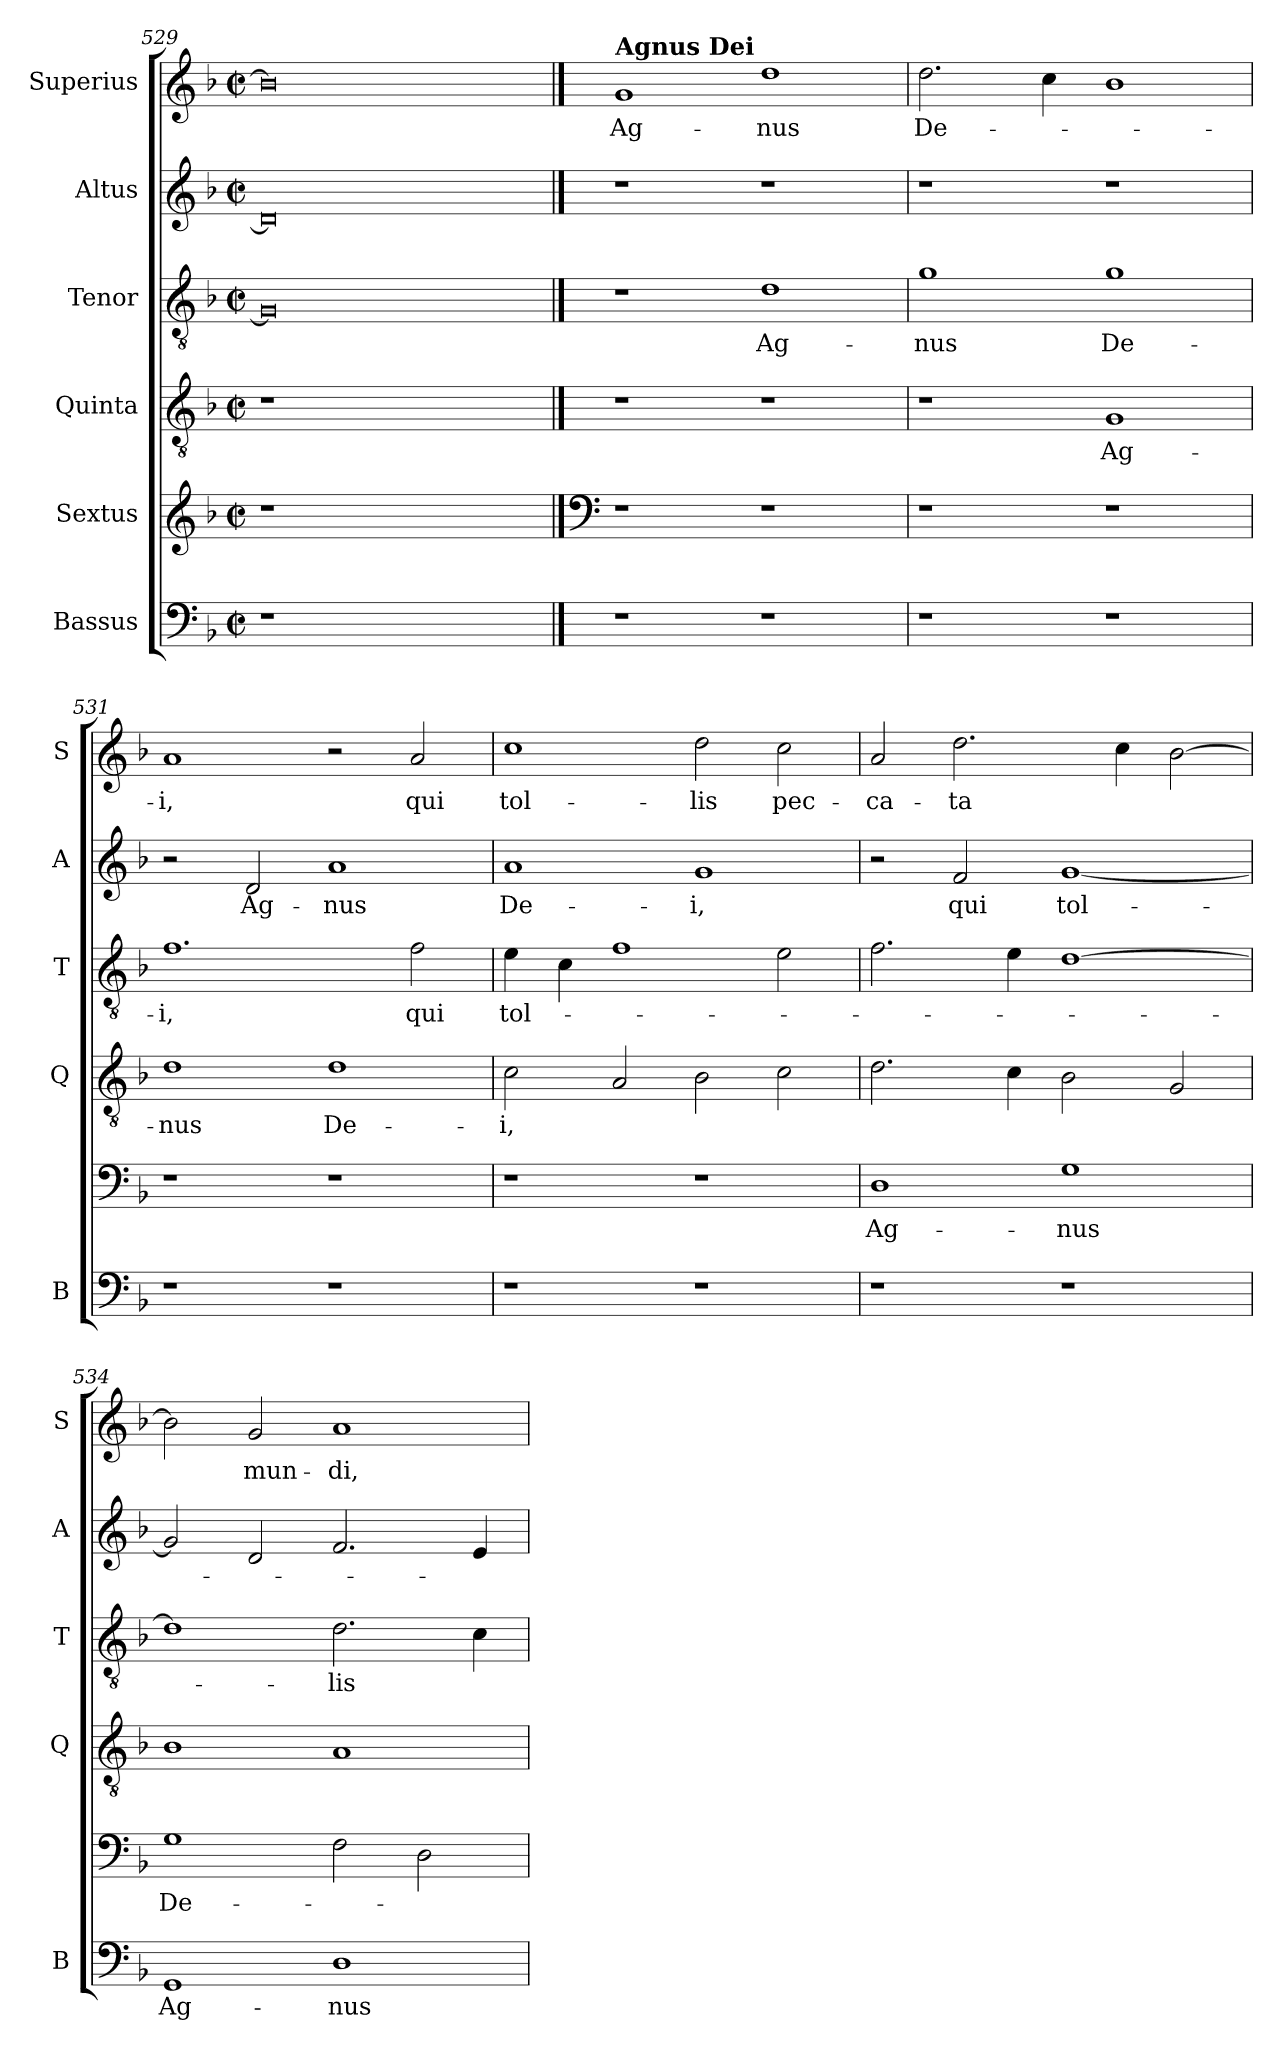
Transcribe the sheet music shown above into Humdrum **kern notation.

**kern	**text	**kern	**text	**kern	**text	**kern	**text	**kern	**text	**kern	**text
*part6	*part6	*part5	*part5	*part4	*part4	*part3	*part3	*part2	*part2	*part1	*part1
*staff6	*staff6	*staff5	*staff5	*staff4	*staff4	*staff3	*staff3	*staff2	*staff2	*staff1	*staff1
*I"Bassus	*	*I"Sextus	*	*I"Quinta	*	*I"Tenor	*	*I"Altus	*	*I"Superius	*
*I'B	*	*	*	*I'Q	*	*I'T	*	*I'A	*	*I'S	*
*clefF4	*	*clefG2	*	*clefGv2	*	*clefGv2	*	*clefG2	*	*clefG2	*
*k[b-]	*	*k[b-]	*	*k[b-]	*	*k[b-]	*	*k[b-]	*	*k[b-]	*
*F:	*	*F:	*	*F:	*	*F:	*	*F:	*	*F:	*
*M2/2	*	*M2/2	*	*M2/2	*	*M2/2	*	*M2/2	*	*M2/2	*
*met(c|)	*	*met(c|)	*	*met(c|)	*	*met(c|)	*	*met(c|)	*	*met(c|)	*
=529	=529	=529	=529	=529	=529	=529	=529	=529	=529	=529	=529
1r	.	1r	.	1r	.	0G]	.	0d]	.	0b-]	.
1ryy	.	1ryy	.	1ryy	.	.	.	.	.	.	.
!!LO:PB:g=z
==529X5	==529X5	==529X5	==529X5	==529X5	==529X5	==529X5	==529X5	==529X5	==529X5	==529X5	==529X5
*	*	*clefF4	*	*	*	*	*	*	*	*	*
!	!	!	!	!	!	!	!	!	!	!LO:TX:a:B:t=Agnus Dei	!
!	!	!	!	!	!	!	!	!	!	!	!LO:LY:b
1r	.	1r	.	1r	.	1r	.	1r	.	1g	Ag-
!	!	!	!	!	!	!	!LO:LY:b	!	!	!	!LO:LY:b
1r	.	1r	.	1r	.	1d	Ag-	1r	.	1dd	-nus
=530	=530	=530	=530	=530	=530	=530	=530	=530	=530	=530	=530
!	!	!	!	!	!	!	!LO:LY:b	!	!	!	!LO:LY:b
1r	.	1r	.	1r	.	1g	-nus	1r	.	2.dd\	De-
.	.	.	.	.	.	.	.	.	.	4cc\	.
!	!	!	!	!	!LO:LY:b	!	!LO:LY:b	!	!	!	!
1r	.	1r	.	1G	Ag-	1g	De-	1r	.	1b-	.
=531	=531	=531	=531	=531	=531	=531	=531	=531	=531	=531	=531
!	!	!	!	!	!LO:LY:b	!	!LO:LY:b	!	!	!	!LO:LY:b
1r	.	1r	.	1d	-nus	1.f	-i,	2r	.	1a	-i,
!	!	!	!	!	!	!	!	!	!LO:LY:b	!	!
.	.	.	.	.	.	.	.	2d/	Ag-	.	.
!	!	!	!	!	!LO:LY:b	!	!	!	!LO:LY:b	!	!
1r	.	1r	.	1d	De-	.	.	1a	-nus	2r	.
!	!	!	!	!	!	!	!LO:LY:b	!	!	!	!LO:LY:b
.	.	.	.	.	.	2f\	qui	.	.	2a/	qui
=532	=532	=532	=532	=532	=532	=532	=532	=532	=532	=532	=532
!	!	!	!	!	!LO:LY:b	!	!LO:LY:b	!	!LO:LY:b	!	!LO:LY:b
1r	.	1r	.	2c\	-i,	4e\	tol-	1a	De-	1cc	tol-
.	.	.	.	.	.	4c\	.	.	.	.	.
.	.	.	.	2A/	.	1f	.	.	.	.	.
!	!	!	!	!	!	!	!	!	!LO:LY:b	!	!LO:LY:b
1r	.	1r	.	2B-\	.	.	.	1g	-i,	2dd\	-lis
!	!	!	!	!	!	!	!	!	!	!	!LO:LY:b
.	.	.	.	2c\	.	2e\	.	.	.	2cc\	pec-
=533	=533	=533	=533	=533	=533	=533	=533	=533	=533	=533	=533
!	!	!	!LO:LY:b	!	!	!	!	!	!	!	!LO:LY:b
1r	.	1D	Ag-	2.d\	.	2.f\	.	2r	.	2a/	-ca-
!	!	!	!	!	!	!	!	!	!LO:LY:b	!	!LO:LY:b
.	.	.	.	.	.	.	.	2f/	qui	2.dd\	-ta
.	.	.	.	4c\	.	4e\	.	.	.	.	.
!	!	!	!LO:LY:b	!	!	!	!	!	!LO:LY:b	!	!
1r	.	1G	-nus	2B-\	.	[1d	.	[1g	tol-	.	.
.	.	.	.	.	.	.	.	.	.	4cc\	.
.	.	.	.	2G/	.	.	.	.	.	[2b-\	.
!!LO:LB:g=z
=534	=534	=534	=534	=534	=534	=534	=534	=534	=534	=534	=534
!	!LO:LY:b	!	!LO:LY:b	!	!	!	!	!	!	!	!
1GG	Ag-	1G	De-	1B-	.	1d]	.	2g/]	.	2b-\]	.
!	!	!	!	!	!	!	!	!	!	!	!LO:LY:b
.	.	.	.	.	.	.	.	2d/	.	2g/	mun-
!	!LO:LY:b	!	!	!	!	!	!LO:LY:b	!	!	!	!LO:LY:b
1D	-nus	2F\	.	1A	.	2.d\	-lis	2.f/	.	1a	-di,
.	.	2D\	.	.	.	.	.	.	.	.	.
.	.	.	.	.	.	4c\	.	4e/	.	.	.
=	=	=	=	=	=	=	=	=	=	=	=
*-	*-	*-	*-	*-	*-	*-	*-	*-	*-	*-	*-
